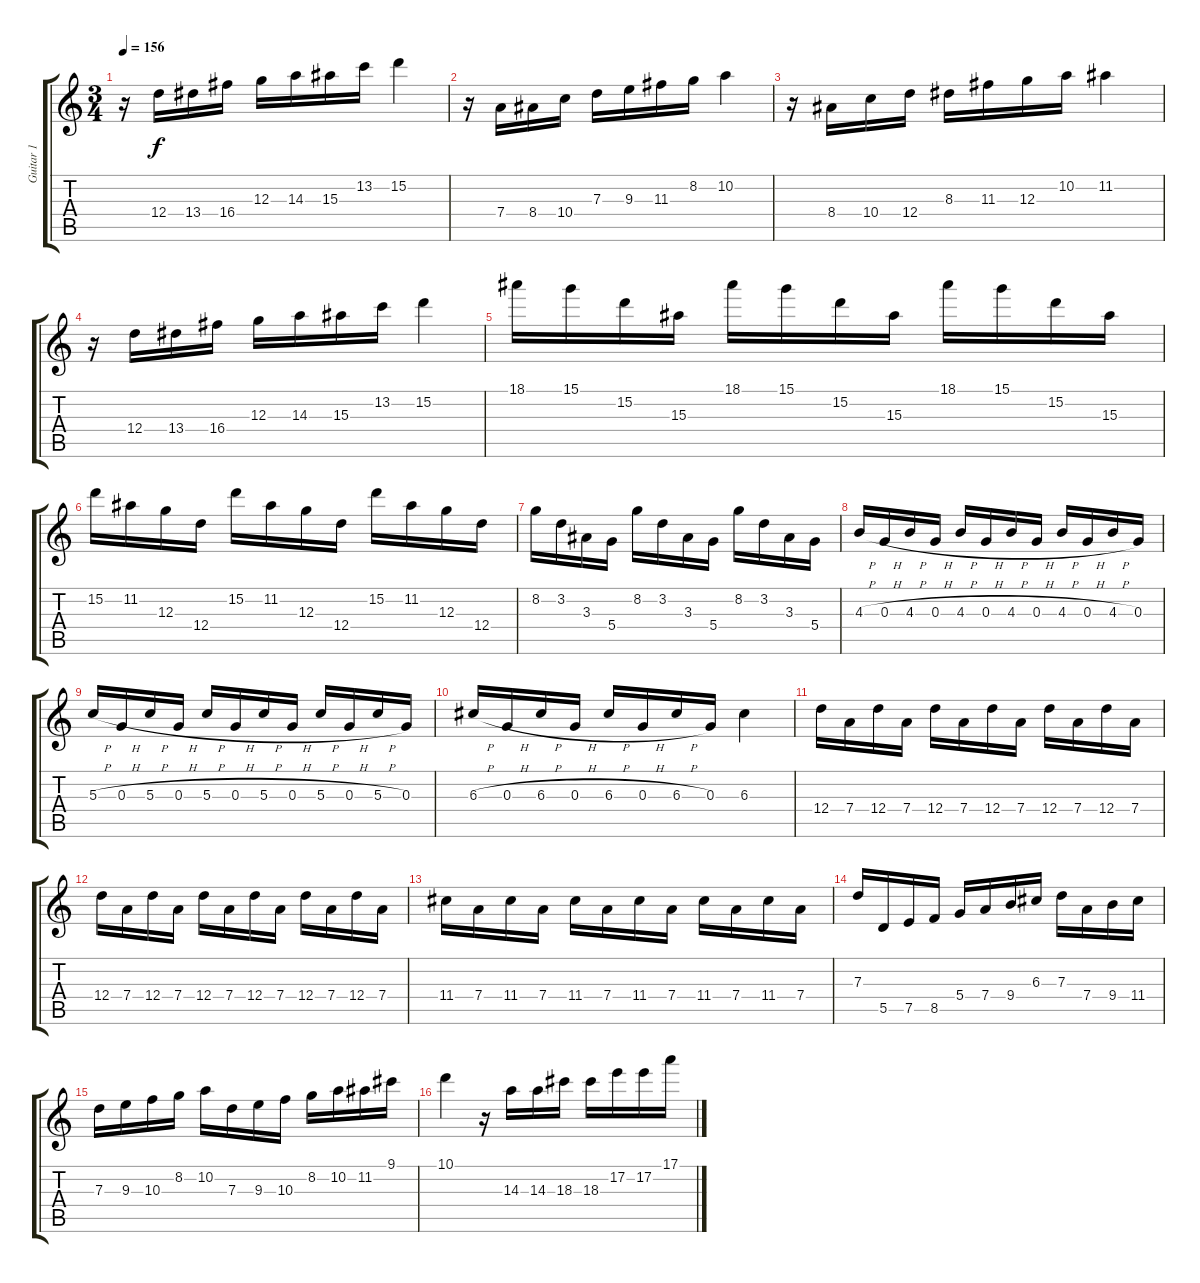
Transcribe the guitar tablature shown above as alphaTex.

\track ("Guitar 1" "Guitar 1") {instrument distortionguitar}
\staff {score tabs}
\tuning (E4 B3 G3 D3 A2 E2) {hide}
\ts (3 4)
\tempo 156
\clef g2
\ks c
r.16{dy f} 12.4.16 13.4.16 16.4.16 12.3.16 14.3.16 15.3.16 13.2.16 15.2.4 |
r.16 7.4.16 8.4.16 10.4.16 7.3.16 9.3.16 11.3.16 8.2.16 10.2.4 |
r.16 8.4.16 10.4.16 12.4.16 8.3.16 11.3.16 12.3.16 10.2.16 11.2.4 |
r.16 12.4.16 13.4.16 16.4.16 12.3.16 14.3.16 15.3.16 13.2.16 15.2.4 |
18.1.16 15.1.16 15.2.16 15.3.16 18.1.16 15.1.16 15.2.16 15.3.16 18.1.16 15.1.16 15.2.16 15.3.16 |
15.2.16 11.2.16 12.3.16 12.4.16 15.2.16 11.2.16 12.3.16 12.4.16 15.2.16 11.2.16 12.3.16 12.4.16 |
8.2.16 3.2.16 3.3.16 5.4.16 8.2.16 3.2.16 3.3.16 5.4.16 8.2.16 3.2.16 3.3.16 5.4.16 |
4.3{h}.16 0.3{h}.16 4.3{h}.16 0.3{h}.16 4.3{h}.16 0.3{h}.16 4.3{h}.16 0.3{h}.16 4.3{h}.16 0.3{h}.16 4.3{h}.16 0.3.16 |
5.3{h}.16 0.3{h}.16 5.3{h}.16 0.3{h}.16 5.3{h}.16 0.3{h}.16 5.3{h}.16 0.3{h}.16 5.3{h}.16 0.3{h}.16 5.3{h}.16 0.3.16 |
6.3{h}.16 0.3{h}.16 6.3{h}.16 0.3{h}.16 6.3{h}.16 0.3{h}.16 6.3{h}.16 0.3.16 6.3.4 |
12.4.16 7.4.16 12.4.16 7.4.16 12.4.16 7.4.16 12.4.16 7.4.16 12.4.16 7.4.16 12.4.16 7.4.16 |
12.4.16 7.4.16 12.4.16 7.4.16 12.4.16 7.4.16 12.4.16 7.4.16 12.4.16 7.4.16 12.4.16 7.4.16 |
11.4.16 7.4.16 11.4.16 7.4.16 11.4.16 7.4.16 11.4.16 7.4.16 11.4.16 7.4.16 11.4.16 7.4.16 |
7.3.16 5.5.16 7.5.16 8.5.16 5.4.16 7.4.16 9.4.16 6.3.16 7.3.16 7.4.16 9.4.16 11.4.16 |
7.3.16 9.3.16 10.3.16 8.2.16 10.2.16 7.3.16 9.3.16 10.3.16 8.2.16 10.2.16 11.2.16 9.1.16 |
10.1.4 r.16 14.3.16 14.3.16 18.3.16 18.3.16 17.2.16 17.2.16 17.1.16
